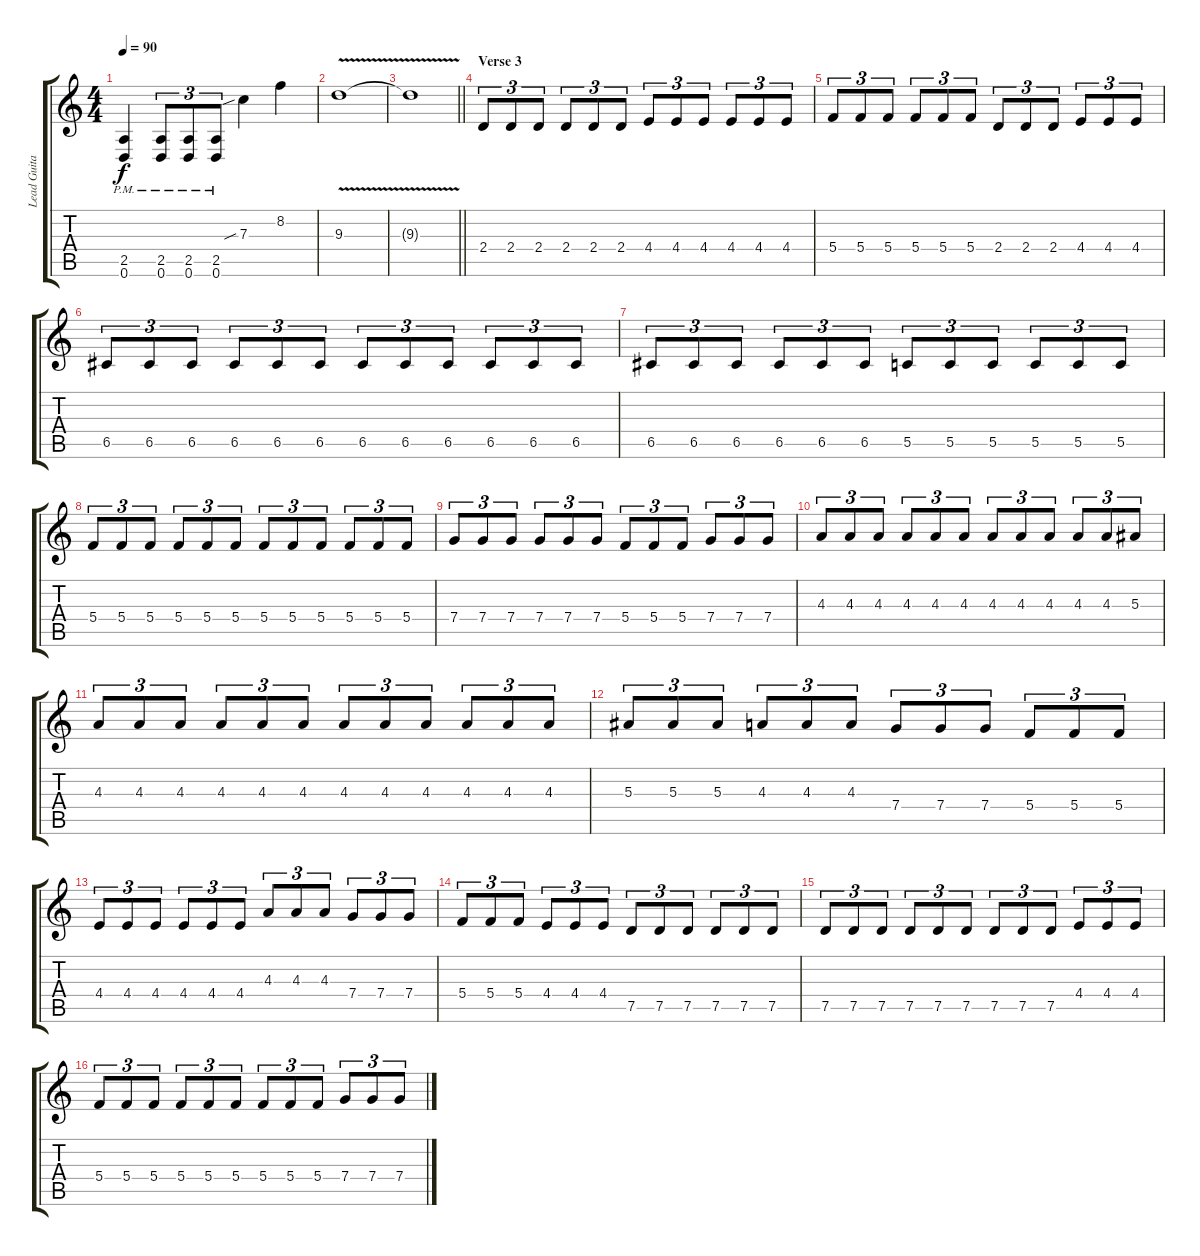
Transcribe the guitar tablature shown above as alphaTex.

\track ("Lead Guitar" "Lead Guita") {instrument distortionguitar}
\staff {score tabs}
\tuning (D4 A3 F3 C3 G2 D2) {hide}
\ts (4 4)
\tempo 90
\clef g2
\ks c
(2.5{pm} 0.6{pm}).4{dy f} (2.5{pm} 0.6{pm}).8{tu (3 2)} (2.5{pm} 0.6{pm}).8{tu (3 2)} (2.5{pm} 0.6{pm}).8{tu (3 2)} 7.3{sib}.4 8.2.4 |
9.3{v}.1 |
\barLineRight lightlight
9.3{t}.1 |
\section ("" "Verse 3")
2.4.8{tu (3 2)} 2.4.8{tu (3 2)} 2.4.8{tu (3 2)} 2.4.8{tu (3 2)} 2.4.8{tu (3 2)} 2.4.8{tu (3 2)} 4.4.8{tu (3 2)} 4.4.8{tu (3 2)} 4.4.8{tu (3 2)} 4.4.8{tu (3 2)} 4.4.8{tu (3 2)} 4.4.8{tu (3 2)} |
5.4.8{tu (3 2)} 5.4.8{tu (3 2)} 5.4.8{tu (3 2)} 5.4.8{tu (3 2)} 5.4.8{tu (3 2)} 5.4.8{tu (3 2)} 2.4.8{tu (3 2)} 2.4.8{tu (3 2)} 2.4.8{tu (3 2)} 4.4.8{tu (3 2)} 4.4.8{tu (3 2)} 4.4.8{tu (3 2)} |
6.5.8{tu (3 2)} 6.5.8{tu (3 2)} 6.5.8{tu (3 2)} 6.5.8{tu (3 2)} 6.5.8{tu (3 2)} 6.5.8{tu (3 2)} 6.5.8{tu (3 2)} 6.5.8{tu (3 2)} 6.5.8{tu (3 2)} 6.5.8{tu (3 2)} 6.5.8{tu (3 2)} 6.5.8{tu (3 2)} |
6.5.8{tu (3 2)} 6.5.8{tu (3 2)} 6.5.8{tu (3 2)} 6.5.8{tu (3 2)} 6.5.8{tu (3 2)} 6.5.8{tu (3 2)} 5.5.8{tu (3 2)} 5.5.8{tu (3 2)} 5.5.8{tu (3 2)} 5.5.8{tu (3 2)} 5.5.8{tu (3 2)} 5.5.8{tu (3 2)} |
5.4.8{tu (3 2)} 5.4.8{tu (3 2)} 5.4.8{tu (3 2)} 5.4.8{tu (3 2)} 5.4.8{tu (3 2)} 5.4.8{tu (3 2)} 5.4.8{tu (3 2)} 5.4.8{tu (3 2)} 5.4.8{tu (3 2)} 5.4.8{tu (3 2)} 5.4.8{tu (3 2)} 5.4.8{tu (3 2)} |
7.4.8{tu (3 2)} 7.4.8{tu (3 2)} 7.4.8{tu (3 2)} 7.4.8{tu (3 2)} 7.4.8{tu (3 2)} 7.4.8{tu (3 2)} 5.4.8{tu (3 2)} 5.4.8{tu (3 2)} 5.4.8{tu (3 2)} 7.4.8{tu (3 2)} 7.4.8{tu (3 2)} 7.4.8{tu (3 2)} |
4.3.8{tu (3 2)} 4.3.8{tu (3 2)} 4.3.8{tu (3 2)} 4.3.8{tu (3 2)} 4.3.8{tu (3 2)} 4.3.8{tu (3 2)} 4.3.8{tu (3 2)} 4.3.8{tu (3 2)} 4.3.8{tu (3 2)} 4.3.8{tu (3 2)} 4.3.8{tu (3 2)} 5.3.8{tu (3 2)} |
4.3.8{tu (3 2)} 4.3.8{tu (3 2)} 4.3.8{tu (3 2)} 4.3.8{tu (3 2)} 4.3.8{tu (3 2)} 4.3.8{tu (3 2)} 4.3.8{tu (3 2)} 4.3.8{tu (3 2)} 4.3.8{tu (3 2)} 4.3.8{tu (3 2)} 4.3.8{tu (3 2)} 4.3.8{tu (3 2)} |
5.3.8{tu (3 2)} 5.3.8{tu (3 2)} 5.3.8{tu (3 2)} 4.3.8{tu (3 2)} 4.3.8{tu (3 2)} 4.3.8{tu (3 2)} 7.4.8{tu (3 2)} 7.4.8{tu (3 2)} 7.4.8{tu (3 2)} 5.4.8{tu (3 2)} 5.4.8{tu (3 2)} 5.4.8{tu (3 2)} |
4.4.8{tu (3 2)} 4.4.8{tu (3 2)} 4.4.8{tu (3 2)} 4.4.8{tu (3 2)} 4.4.8{tu (3 2)} 4.4.8{tu (3 2)} 4.3.8{tu (3 2)} 4.3.8{tu (3 2)} 4.3.8{tu (3 2)} 7.4.8{tu (3 2)} 7.4.8{tu (3 2)} 7.4.8{tu (3 2)} |
5.4.8{tu (3 2)} 5.4.8{tu (3 2)} 5.4.8{tu (3 2)} 4.4.8{tu (3 2)} 4.4.8{tu (3 2)} 4.4.8{tu (3 2)} 7.5.8{tu (3 2)} 7.5.8{tu (3 2)} 7.5.8{tu (3 2)} 7.5.8{tu (3 2)} 7.5.8{tu (3 2)} 7.5.8{tu (3 2)} |
7.5.8{tu (3 2)} 7.5.8{tu (3 2)} 7.5.8{tu (3 2)} 7.5.8{tu (3 2)} 7.5.8{tu (3 2)} 7.5.8{tu (3 2)} 7.5.8{tu (3 2)} 7.5.8{tu (3 2)} 7.5.8{tu (3 2)} 4.4.8{tu (3 2)} 4.4.8{tu (3 2)} 4.4.8{tu (3 2)} |
5.4.8{tu (3 2)} 5.4.8{tu (3 2)} 5.4.8{tu (3 2)} 5.4.8{tu (3 2)} 5.4.8{tu (3 2)} 5.4.8{tu (3 2)} 5.4.8{tu (3 2)} 5.4.8{tu (3 2)} 5.4.8{tu (3 2)} 7.4.8{tu (3 2)} 7.4.8{tu (3 2)} 7.4.8{tu (3 2)}
